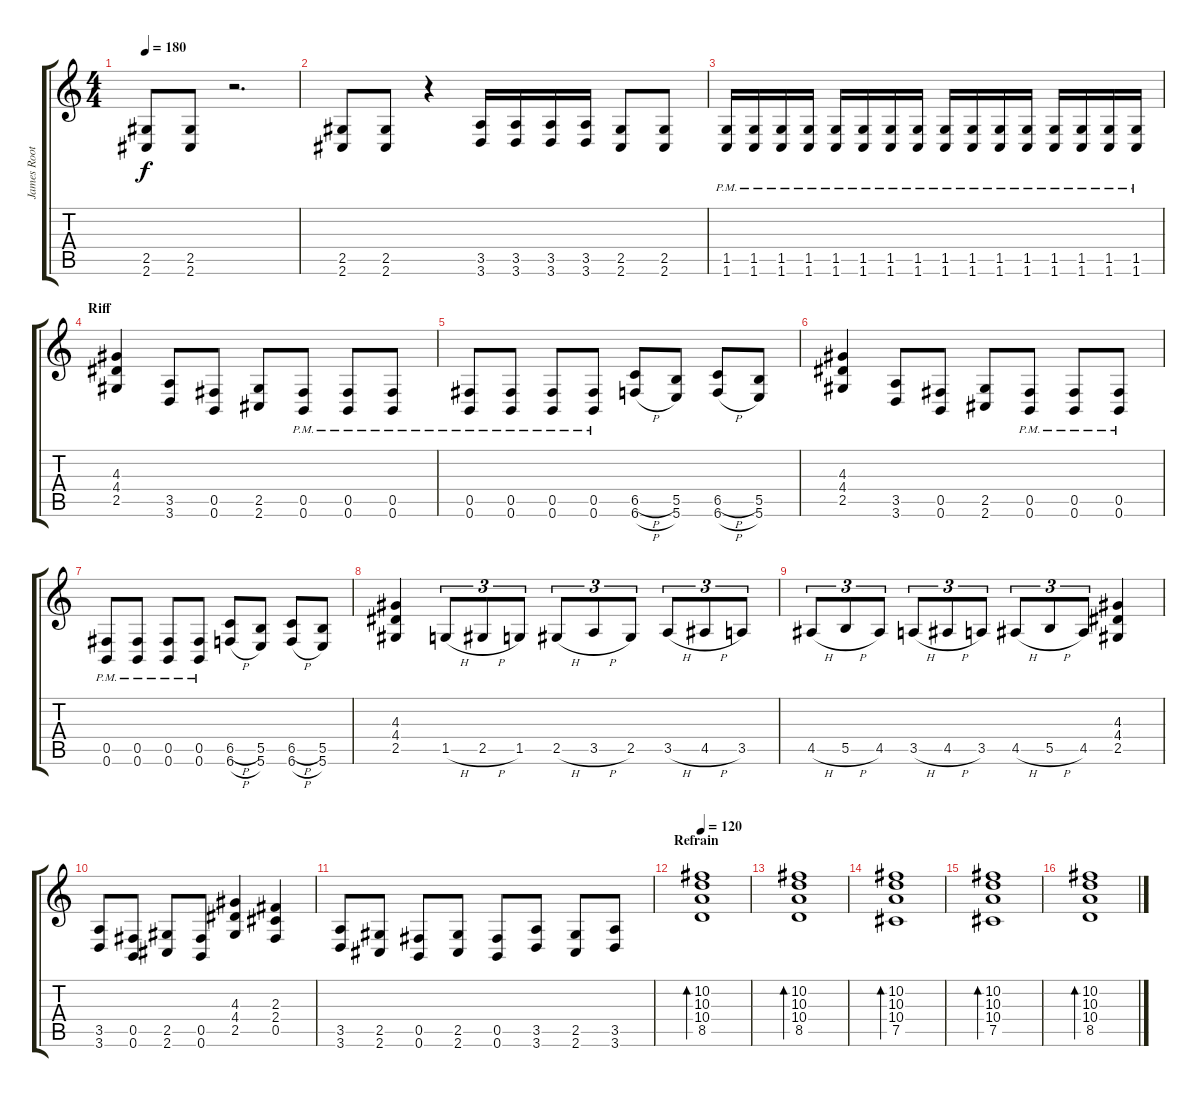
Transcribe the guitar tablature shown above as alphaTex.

\track ("James Roots" "James Root") {instrument distortionguitar}
\staff {score tabs}
\tuning (Db4 Ab3 E3 B2 Gb2 B1) {hide}
\ts (4 4)
\tempo 180
\clef g2
\ks c
(2.5 2.6).8{dy f} (2.5 2.6).8 r.2{d} |
(2.5 2.6).8 (2.5 2.6).8 r.4 (3.5 3.6).16 (3.5 3.6).16 (3.5 3.6).16 (3.5 3.6).16 (2.5 2.6).8 (2.5 2.6).8 |
(1.5{pm} 1.6{pm}).16 (1.5{pm} 1.6{pm}).16 (1.5{pm} 1.6{pm}).16 (1.5{pm} 1.6{pm}).16 (1.5{pm} 1.6{pm}).16 (1.5{pm} 1.6{pm}).16 (1.5{pm} 1.6{pm}).16 (1.5{pm} 1.6{pm}).16 (1.5{pm} 1.6{pm}).16 (1.5{pm} 1.6{pm}).16 (1.5{pm} 1.6{pm}).16 (1.5{pm} 1.6{pm}).16 (1.5{pm} 1.6{pm}).16 (1.5{pm} 1.6{pm}).16 (1.5{pm} 1.6{pm}).16 (1.5{pm} 1.6{pm}).16 |
\section ("" "Riff")
(4.3 4.4 2.5).4 (3.5 3.6).8 (0.5 0.6).8 (2.5 2.6).8 (0.5{pm} 0.6{pm}).8 (0.5{pm} 0.6{pm}).8 (0.5{pm} 0.6{pm}).8 |
(0.5{pm} 0.6{pm}).8 (0.5{pm} 0.6{pm}).8 (0.5{pm} 0.6{pm}).8 (0.5{pm} 0.6{pm}).8 (6.5{h} 6.6{h}).8 (5.5 5.6).8 (6.5{h} 6.6{h}).8 (5.5 5.6).8 |
(4.3 4.4 2.5).4 (3.5 3.6).8 (0.5 0.6).8 (2.5 2.6).8 (0.5{pm} 0.6{pm}).8 (0.5{pm} 0.6{pm}).8 (0.5{pm} 0.6{pm}).8 |
(0.5{pm} 0.6{pm}).8 (0.5{pm} 0.6{pm}).8 (0.5{pm} 0.6{pm}).8 (0.5{pm} 0.6{pm}).8 (6.5{h} 6.6{h}).8 (5.5 5.6).8 (6.5{h} 6.6{h}).8 (5.5 5.6).8 |
(4.3 4.4 2.5).4 1.5{h}.8{tu (3 2)} 2.5{h}.8{tu (3 2)} 1.5.8{tu (3 2)} 2.5{h}.8{tu (3 2)} 3.5{h}.8{tu (3 2)} 2.5.8{tu (3 2)} 3.5{h}.8{tu (3 2)} 4.5{h}.8{tu (3 2)} 3.5.8{tu (3 2)} |
4.5{h}.8{tu (3 2)} 5.5{h}.8{tu (3 2)} 4.5.8{tu (3 2)} 3.5{h}.8{tu (3 2)} 4.5{h}.8{tu (3 2)} 3.5.8{tu (3 2)} 4.5{h}.8{tu (3 2)} 5.5{h}.8{tu (3 2)} 4.5.8{tu (3 2)} (4.3 4.4 2.5).4 |
(3.5 3.6).8 (0.5 0.6).8 (2.5 2.6).8 (0.5 0.6).8 (4.3 4.4 2.5).4 (2.3 2.4 0.5).4 |
(3.5 3.6).8 (2.5 2.6).8 (0.5 0.6).8 (2.5 2.6).8 (0.5 0.6).8 (3.5 3.6).8 (2.5 2.6).8 (3.5 3.6).8 |
\section ("" "Refrain")
\tempo 120
(10.2 10.3 10.4 8.5).1{bd 240 volume 9 instrument acousticguitarsteel} |
(10.2 10.3 10.4 8.5).1{bd 240} |
(10.2 10.3 10.4 7.5).1{bd 240} |
(10.2 10.3 10.4 7.5).1{bd 240} |
(10.2 10.3 10.4 8.5).1{bd 240 volume 9 instrument acousticguitarsteel}
